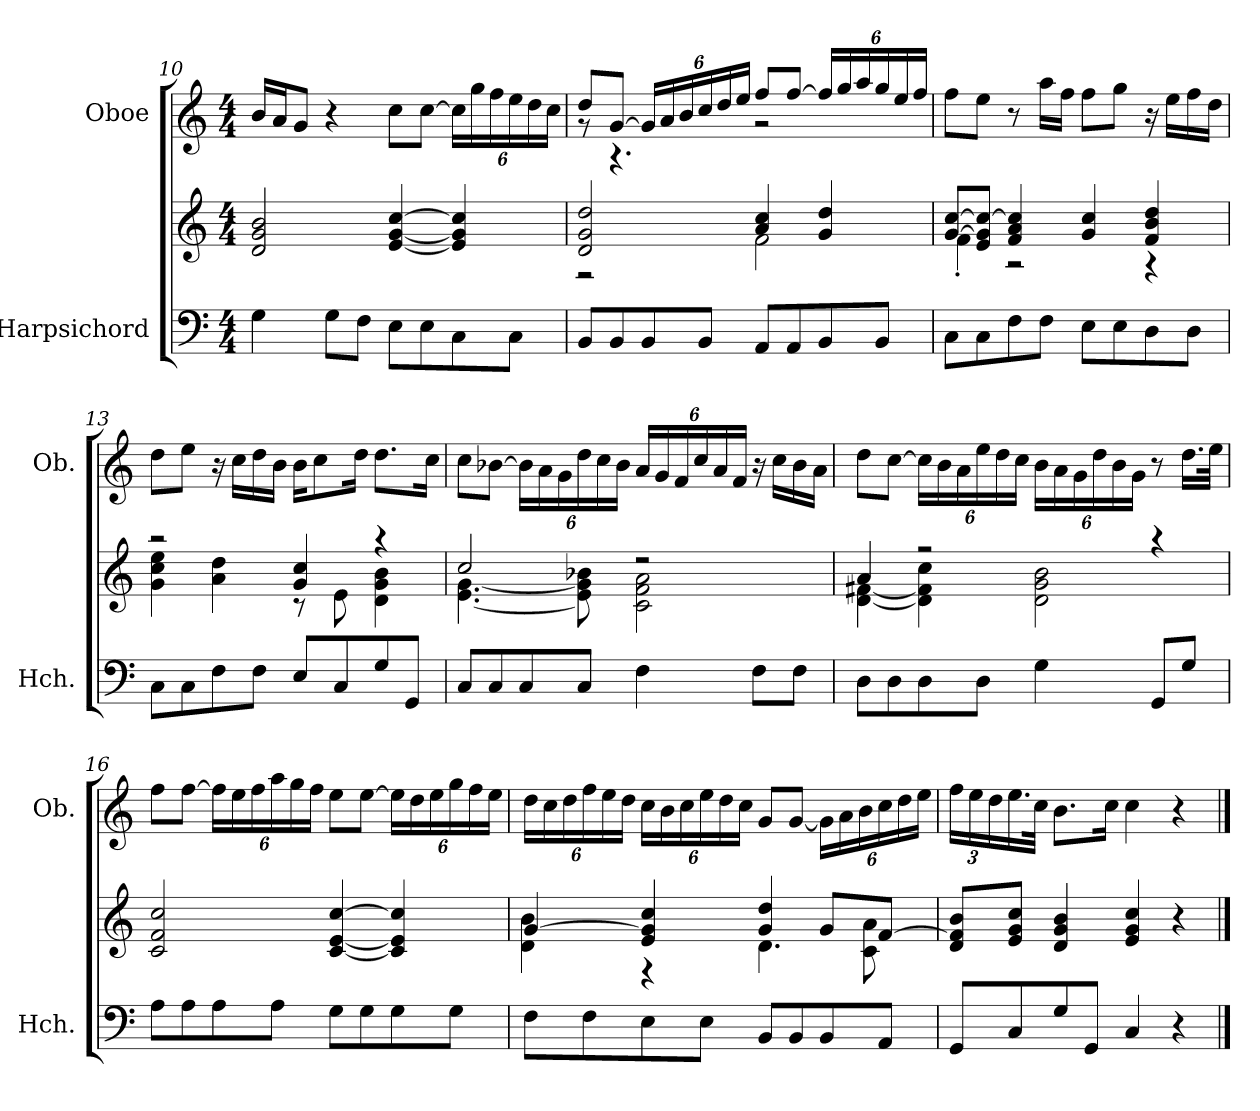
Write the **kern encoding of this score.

**kern	**kern	**kern
*part2	*part2	*part1
*staff3	*staff2	*staff1
*I"Harpsichord	*	*I"Oboe
*I'Hch.	*	*I'Ob.
*clefF4	*clefG2	*clefG2
*k[]	*k[]	*k[]
*M4/4	*M4/4	*M4/4
=10	=10	=10
4G\	2d/ 2g/ 2b/	16b/LL
.	.	16a/J
.	.	8g/J
8G\L	.	4r
8F\J	.	.
8E\L	[4e/ [4g/ [4cc/	8cc\L
8E\	.	[8cc\J
*	*	*Xbrackettup
8C\	4e/] 4g/] 4cc/]	24cc\LL]
.	.	24gg\
.	.	24ff\
8C\J	.	24ee\
.	.	24dd\
.	.	24cc\JJ
!!LO:LB:g=z
=11	=11	=11
*	*^	*^
8BB/L	2d/ 2g/ 2dd/	2r	8dd/L	8r
8BB/	.	.	[8g/J	4.r
8BB/	.	.	24g/LL]	.
.	.	.	24a/	.
.	.	.	24b/	.
8BB/J	.	.	24cc/	.
.	.	.	24dd/	.
.	.	.	24ee/JJ	.
8AA/L	4a/ 4cc/	2f\	8ff/L	2r
8AA/	.	.	[8ff/J	.
8BB/	4g/ 4dd/	.	24ff/LL]	.
.	.	.	24gg/	.
.	.	.	24aa/	.
8BB/J	.	.	24gg/	.
.	.	.	24ee/	.
.	.	.	24ff/JJ	.
*	*	*	*v	*v
=12	=12	=12	=12
8C\L	[8g/ [8cc/L	4f'\	8ff\L
8C\	8e/ 8g/] 8cc/_J	.	8ee\J
8F\	4f/ 4a/ 4cc/]	2r	8r
8F\J	.	.	16aa\LL
.	.	.	16ff\JJ
8E\L	4g/ 4cc/	.	8ff\L
8E\	.	.	8gg\J
8D\	4f/ 4b/ 4dd/	4r	16r
.	.	.	16ee\LL
8D\J	.	.	16ff\
.	.	.	16dd\JJ
=13	=13	=13	=13
8C\L	2r	4g\ 4cc\ 4ee\	8dd\L
8C\	.	.	8ee\J
8F\	.	4a\ 4dd\	16r
.	.	.	16cc\LL
8F\J	.	.	16dd\
.	.	.	16b\JJ
8E/L	4g/ 4cc/	8r	16b\KL
.	.	.	8cc\
8C/	.	8e\	.
.	.	.	16dd\Jk
8G/	4r	4d\ 4g\ 4b\	8.dd\L
8GG/J	.	.	.
.	.	.	16cc\Jk
!!LO:LB:g=z
=14	=14	=14	=14
8C/L	2cc/	[4.e\ [4.g\	8cc\L
8C/	.	.	[8b-X\J
8C/	.	.	24b-\LL]
.	.	.	24a\
.	.	.	24g\
8C/J	.	8e\] 8g\] 8b-X\	24dd\
.	.	.	24cc\
.	.	.	24b-\JJ
4F\	2r	2c\ 2f\ 2a\	24a/LL
.	.	.	24g/
.	.	.	24f/
.	.	.	24cc/
.	.	.	24a/
.	.	.	24f/JJ
8F\L	.	.	16r
.	.	.	16cc\LL
8F\J	.	.	16b-\
.	.	.	16a\JJ
=15	=15	=15	=15
8D\L	4a/	[4d\ [4f#X\	8dd\L
8D\	.	.	[8cc\J
8D\	2r	4d\] 4f#\] 4cc\	24cc\LL]
.	.	.	24b\
.	.	.	24a\
8D\J	.	.	24ee\
.	.	.	24dd\
.	.	.	24cc\JJ
4G\	.	2d\ 2g\ 2b\	24b\LL
.	.	.	24a\
.	.	.	24g\
.	.	.	24dd\
.	.	.	24b\
.	.	.	24g\JJ
8GG/L	4r	.	8r
8G/J	.	.	16.dd\LL
.	.	.	32ee\JJk
*	*v	*v	*
!!LO:PB:g=z
=16	=16	=16
8A\L	2c/ 2f/ 2cc/	8ff\L
8A\	.	[8ff\J
8A\	.	24ff\LL]
.	.	24ee\
.	.	24ff\
8A\J	.	24aa\
.	.	24gg\
.	.	24ff\JJ
8G\L	[4c/ [4e/ [4cc/	8ee\L
8G\	.	[8ee\J
8G\	4c/] 4e/] 4cc/]	24ee\LL]
.	.	24dd\
.	.	24ee\
8G\J	.	24gg\
.	.	24ff\
.	.	24ee\JJ
=17	=17	=17
*	*^	*
8F\L	[4g/	4d\ 4b\	24dd\LL
.	.	.	24cc\
.	.	.	24dd\
8F\	.	.	24ff\
.	.	.	24ee\
.	.	.	24dd\JJ
8E\	4e/ 4g/] 4cc/	4r	24cc\LL
.	.	.	24b\
.	.	.	24cc\
8E\J	.	.	24ee\
.	.	.	24dd\
.	.	.	24cc\JJ
8BB/L	4g/ 4dd/	4.d\	8g/L
8BB/	.	.	[8g/J
8BB/	8g/L	.	24g\LL]
.	.	.	24a\
.	.	.	24b\
8AA/J	[8f/J	8c\ 8a\	24cc\
.	.	.	24dd\
.	.	.	24ee\JJ
*	*v	*v	*
=18	=18	=18
8GG/L	8d/ 8f/] 8b/L	24ff\LL
.	.	24ee\
.	.	24dd\
8C/	8e/ 8g/ 8cc/J	16.ee\
.	.	32cc\JJk
8G/	4d/ 4g/ 4b/	8.b\L
8GG/J	.	.
.	.	16cc\Jk
4C/	4e/ 4g/ 4cc/	4cc\
4r	4r	4r
==	==	==
*-	*-	*-
